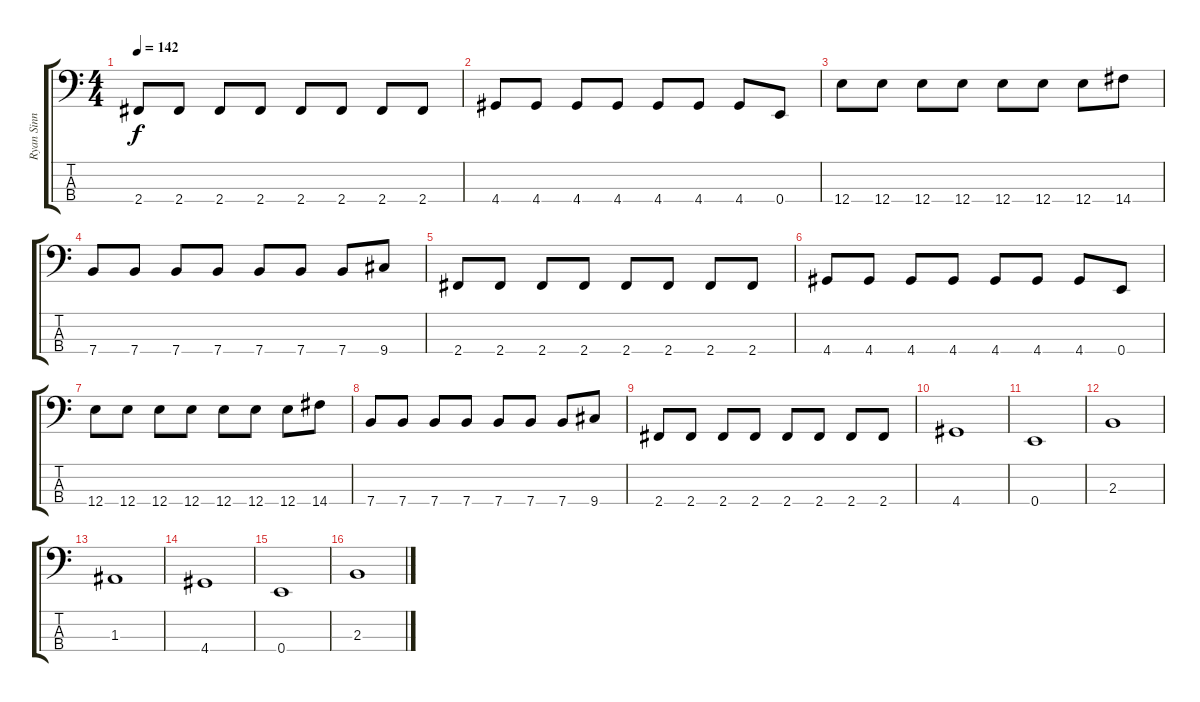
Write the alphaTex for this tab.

\track ("Ryan Sinn" "Ryan Sinn") {instrument electricbassfinger}
\staff {score tabs}
\tuning (G2 D2 A1 E1) {hide}
\ts (4 4)
\tempo 142
\clef f4
\ks c
2.4.8{dy f} 2.4.8 2.4.8 2.4.8 2.4.8 2.4.8 2.4.8 2.4.8 |
4.4.8 4.4.8 4.4.8 4.4.8 4.4.8 4.4.8 4.4.8 0.4.8 |
12.4.8 12.4.8 12.4.8 12.4.8 12.4.8 12.4.8 12.4.8 14.4.8 |
7.4.8 7.4.8 7.4.8 7.4.8 7.4.8 7.4.8 7.4.8 9.4.8 |
2.4.8 2.4.8 2.4.8 2.4.8 2.4.8 2.4.8 2.4.8 2.4.8 |
4.4.8 4.4.8 4.4.8 4.4.8 4.4.8 4.4.8 4.4.8 0.4.8 |
12.4.8 12.4.8 12.4.8 12.4.8 12.4.8 12.4.8 12.4.8 14.4.8 |
7.4.8 7.4.8 7.4.8 7.4.8 7.4.8 7.4.8 7.4.8 9.4.8 |
2.4.8 2.4.8 2.4.8 2.4.8 2.4.8 2.4.8 2.4.8 2.4.8 |
4.4.1 |
0.4.1 |
2.3.1 |
1.3.1 |
4.4.1 |
0.4.1 |
2.3.1
